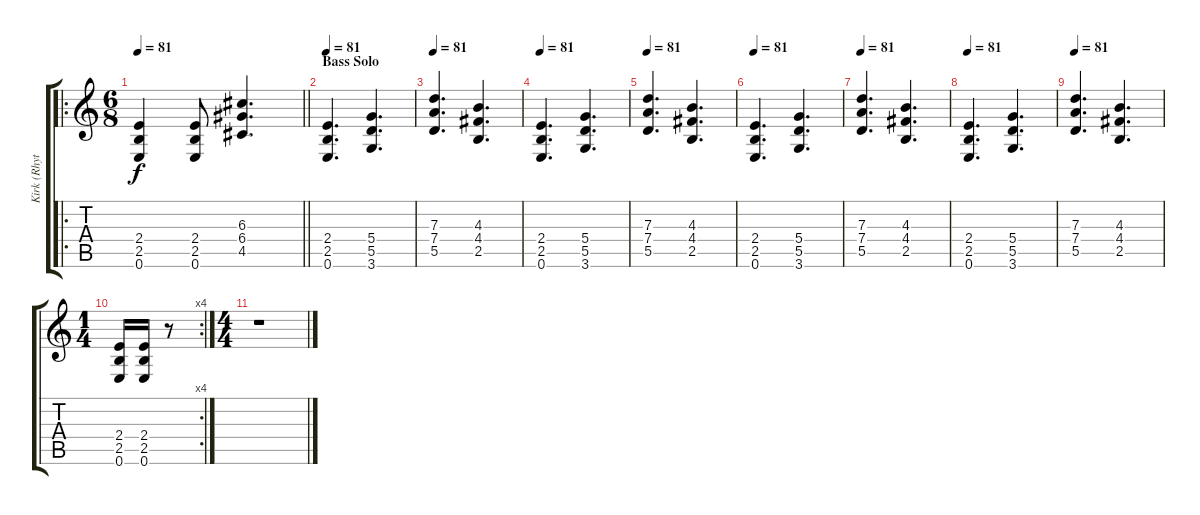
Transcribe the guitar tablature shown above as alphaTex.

\track ("Kirk (Rhythm Guitar)" "Kirk (Rhyt") {instrument distortionguitar}
\staff {score tabs}
\tuning (E4 B3 G3 D3 A2 E2) {hide}
\ro
\ts (6 8)
\tempo 81
\clef g2
\barLineRight lightlight
\ks c
(2.4 2.5 0.6).4{dy f instrument distortionguitar} (2.4 2.5 0.6).8 (6.3 6.4 4.5).4{d} |
\section ("" "Bass Solo")
\tempo 81
(2.4 2.5 0.6).4{d} (5.4 5.5 3.6).4{d} |
\tempo 81
(7.3 7.4 5.5).4{d} (4.3 4.4 2.5).4{d} |
\tempo 81
(2.4 2.5 0.6).4{d} (5.4 5.5 3.6).4{d} |
\tempo 81
(7.3 7.4 5.5).4{d} (4.3 4.4 2.5).4{d} |
\tempo 81
(2.4 2.5 0.6).4{d} (5.4 5.5 3.6).4{d} |
\tempo 81
(7.3 7.4 5.5).4{d} (4.3 4.4 2.5).4{d} |
\tempo 81
(2.4 2.5 0.6).4{d} (5.4 5.5 3.6).4{d} |
\tempo 81
(7.3 7.4 5.5).4{d} (4.3 4.4 2.5).4{d} |
\rc 4
\ts (1 4)
(2.4 2.5 0.6).16 (2.4 2.5 0.6).16 r.8 |
\ts (4 4)
r.1
